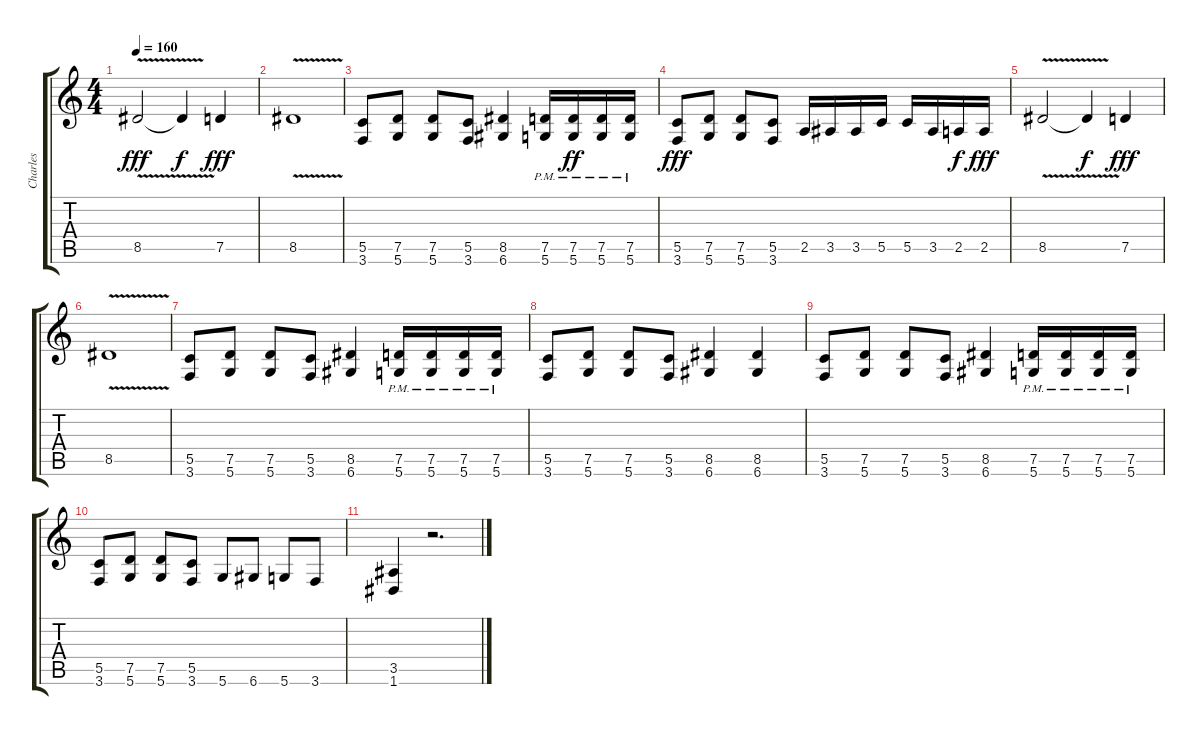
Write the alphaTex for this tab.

\track ("Charles" "Charles") {instrument distortionguitar}
\staff {score tabs}
\tuning (D4 A3 F3 C3 G2 D2) {hide}
\ts (4 4)
\tempo 160
\clef g2
\ks c
8.5{v}.2{dy fff} 8.5{t}.4{dy f} 7.5.4{dy fff} |
8.5{v}.1 |
(5.5 3.6).8 (7.5 5.6).8 (7.5 5.6).8 (5.5 3.6).8 (8.5 6.6).4 (7.5{pm} 5.6{pm}).16 (7.5{pm} 5.6{pm}).16{dy ff} (7.5{pm} 5.6{pm}).16 (7.5{pm} 5.6{pm}).16 |
(5.5 3.6).8{dy fff} (7.5 5.6).8 (7.5 5.6).8 (5.5 3.6).8 2.5.16 3.5.16 3.5.16 5.5.16 5.5.16 3.5.16 2.5.16{dy f} 2.5.16{dy fff} |
8.5{v}.2 8.5{t}.4{dy f} 7.5.4{dy fff} |
8.5{v}.1 |
(5.5 3.6).8 (7.5 5.6).8 (7.5 5.6).8 (5.5 3.6).8 (8.5 6.6).4 (7.5{pm} 5.6{pm}).16 (7.5{pm} 5.6{pm}).16 (7.5{pm} 5.6{pm}).16 (7.5{pm} 5.6{pm}).16 |
(5.5 3.6).8 (7.5 5.6).8 (7.5 5.6).8 (5.5 3.6).8 (8.5 6.6).4 (8.5 6.6).4 |
(5.5 3.6).8 (7.5 5.6).8 (7.5 5.6).8 (5.5 3.6).8 (8.5 6.6).4 (7.5{pm} 5.6{pm}).16 (7.5{pm} 5.6{pm}).16 (7.5{pm} 5.6{pm}).16 (7.5{pm} 5.6{pm}).16 |
(5.5 3.6).8 (7.5 5.6).8 (7.5 5.6).8 (5.5 3.6).8 5.6.8 6.6.8 5.6.8 3.6.8 |
(3.5 1.6).4 r.2{d}
